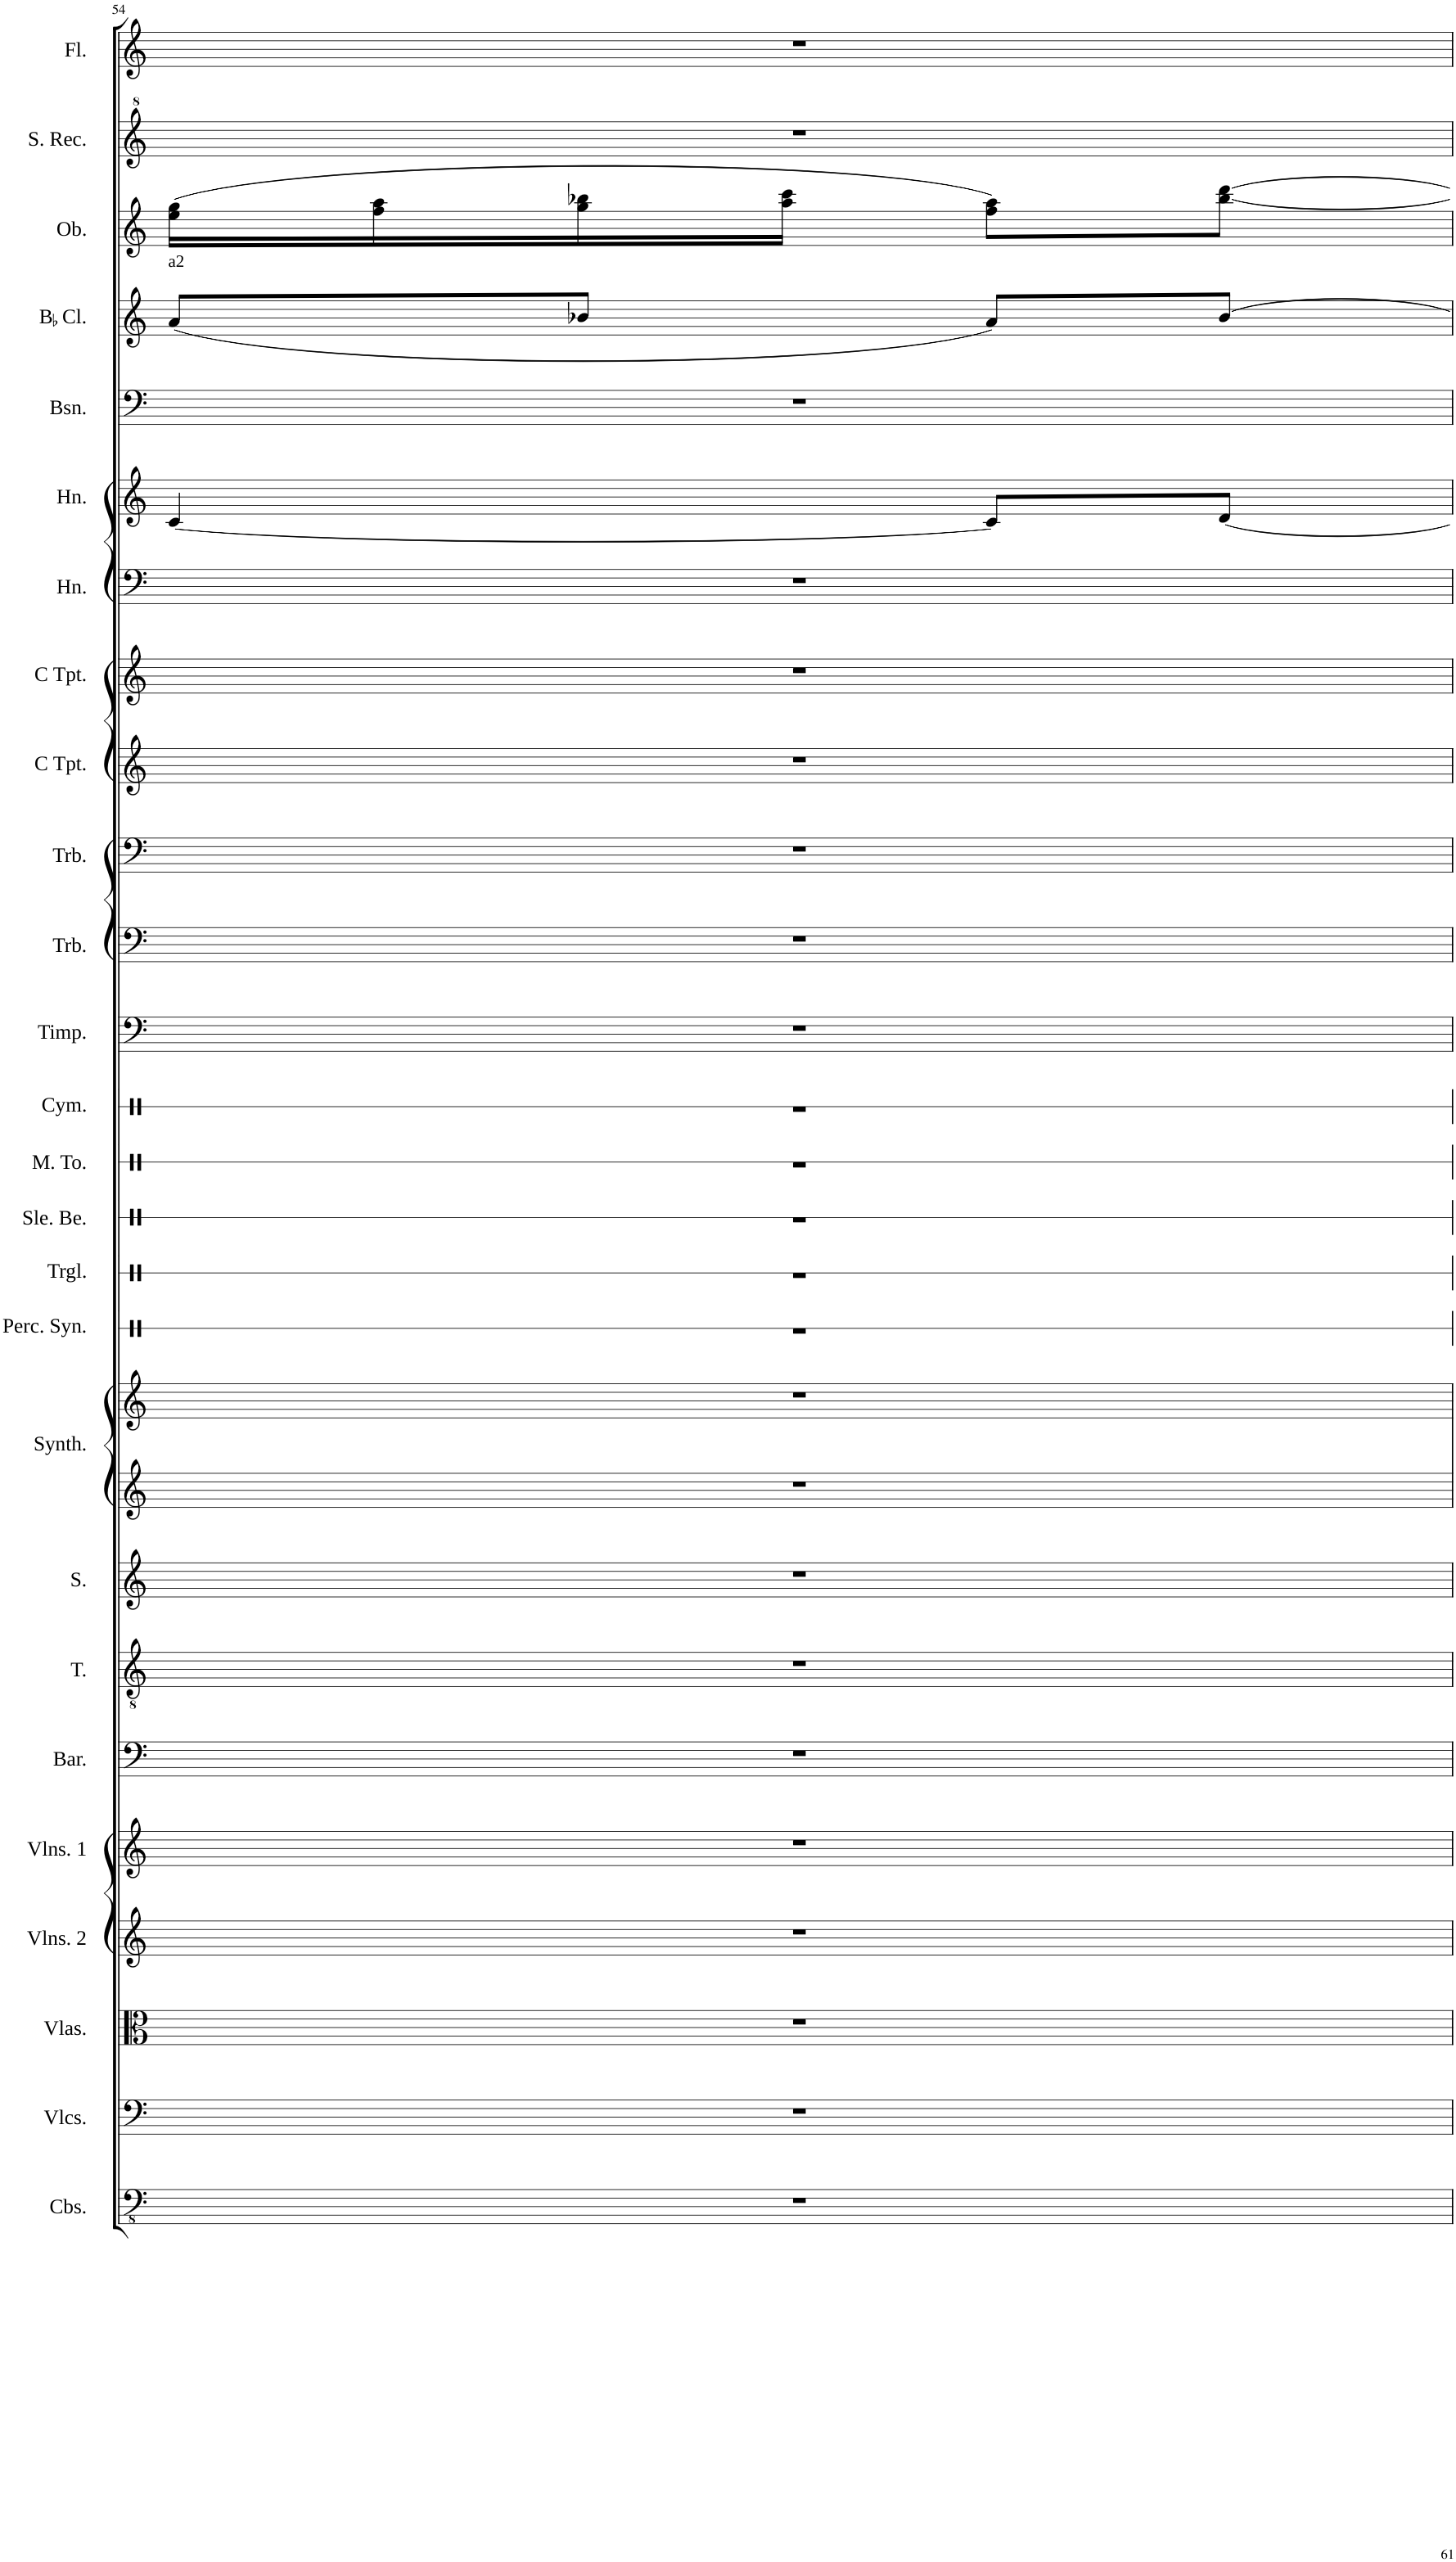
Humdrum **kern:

**kern	**kern	**kern	**kern	**kern	**kern	**kern	**kern	**kern	**kern	**kern	**kern	**kern	**kern	**kern	**kern	**kern	**kern	**kern	**kern	**kern	**kern	**kern	**kern	**kern	**kern	**kern
*part26	*part25	*part24	*part23	*part22	*part21	*part20	*part19	*part18	*part18	*part17	*part16	*part15	*part14	*part13	*part12	*part11	*part10	*part9	*part8	*part7	*part6	*part5	*part4	*part3	*part2	*part1
*staff27	*staff26	*staff25	*staff24	*staff23	*staff22	*staff21	*staff20	*staff19	*staff18	*staff17	*staff16	*staff15	*staff14	*staff13	*staff12	*staff11	*staff10	*staff9	*staff8	*staff7	*staff6	*staff5	*staff4	*staff3	*staff2	*staff1
*I"Contrabasses	*I"Violoncellos	*I"Violas	*I"Violins 2	*I"Violins 1	*I"Baritone	*I"Tenor	*I"Soprano	*I"Keyboard Synthesizer	*	*I"Percussion Synthesizer	*I"Triangle	*I"Sleigh Bells	*I"Mid Tom	*I"Cymbal	*I"Timpani	*I"Trombone	*I"Trombone	*I"C Trumpet	*I"C Trumpet	*I"Horn	*I"Horn	*I"Bassoon	*I"BaccidentalFlat Clarinet	*I"Oboe	*I"Soprano Recorder	*I"Flute
*I'Cbs.	*I'Vlcs.	*I'Vlas.	*I'Vlns. 2	*I'Vlns. 1	*I'Bar.	*I'T.	*I'S.	*I'Synth.	*	*I'Perc. Syn.	*I'Trgl.	*I'Sle. Be.	*I'M. To.	*I'Cym.	*I'Timp.	*I'Trb.	*I'Trb.	*I'C Tpt.	*I'C Tpt.	*I'Hn.	*I'Hn.	*I'Bsn.	*I'BaccidentalFlat Cl.	*I'Ob.	*I'S. Rec.	*I'Fl.
!!LO:PB:g=z
*clefFv4	*clefF4	*clefC3	*clefG2	*clefG2	*clefF4	*clefGv2	*clefG2	*clefG2	*clefG2	*clefX	*clefX	*clefX	*clefX	*clefX	*clefF4	*clefF4	*clefF4	*clefG2	*clefG2	*clefF4	*clefG2	*clefF4	*clefG2	*clefG2	*clefG^2	*clefG2
*	*	*	*	*	*	*	*	*	*	*	*	*	*	*	*	*	*	*	*	*ITrd4c7	*ITrd4c7	*	*ITrd1c2	*	*	*
*k[]	*k[]	*k[]	*k[]	*k[]	*k[]	*k[]	*k[]	*k[]	*k[]	*k[]	*k[]	*k[]	*k[]	*k[]	*k[]	*k[]	*k[]	*k[]	*k[]	*k[]	*k[]	*k[]	*k[]	*k[]	*k[]	*k[]
*M2/4	*M2/4	*M2/4	*M2/4	*M2/4	*M2/4	*M2/4	*M2/4	*M2/4	*M2/4	*M2/4	*M2/4	*M2/4	*M2/4	*M2/4	*M2/4	*M2/4	*M2/4	*M2/4	*M2/4	*M2/4	*M2/4	*M2/4	*M2/4	*M2/4	*M2/4	*M2/4
=54	=54	=54	=54	=54	=54	=54	=54	=54	=54	=54	=54	=54	=54	=54	=54	=54	=54	=54	=54	=54	=54	=54	=54	=54	=54	=54
!	!	!	!	!	!	!	!	!	!	!	!	!	!	!	!	!	!	!	!	!	!	!	!LO:TX:a:t=a2	!	!	!
2r	2r	2r	2r	2r	2r	2r	2r	2r	2r	2r	2r	2r	2r	2r	2r	2r	2r	2r	2r	2r	[4c/	2r	(8a/L	(16ee\ 16gg\LL	2r	2r
.	.	.	.	.	.	.	.	.	.	.	.	.	.	.	.	.	.	.	.	.	.	.	.	16ff\ 16aa\	.	.
.	.	.	.	.	.	.	.	.	.	.	.	.	.	.	.	.	.	.	.	.	.	.	8b-X/J	16gg\ 16bb-X\	.	.
.	.	.	.	.	.	.	.	.	.	.	.	.	.	.	.	.	.	.	.	.	.	.	.	16aa\ 16ccc\JJ	.	.
.	.	.	.	.	.	.	.	.	.	.	.	.	.	.	.	.	.	.	.	.	8c/L]	.	8a/L)	8ff\ 8aa\L)	.	.
.	.	.	.	.	.	.	.	.	.	.	.	.	.	.	.	.	.	.	.	.	[8d/J	.	[8b-/J	[8bb-\ [8ddd\J	.	.
=	=	=	=	=	=	=	=	=	=	=	=	=	=	=	=	=	=	=	=	=	=	=	=	=	=	=
*-	*-	*-	*-	*-	*-	*-	*-	*-	*-	*-	*-	*-	*-	*-	*-	*-	*-	*-	*-	*-	*-	*-	*-	*-	*-	*-
